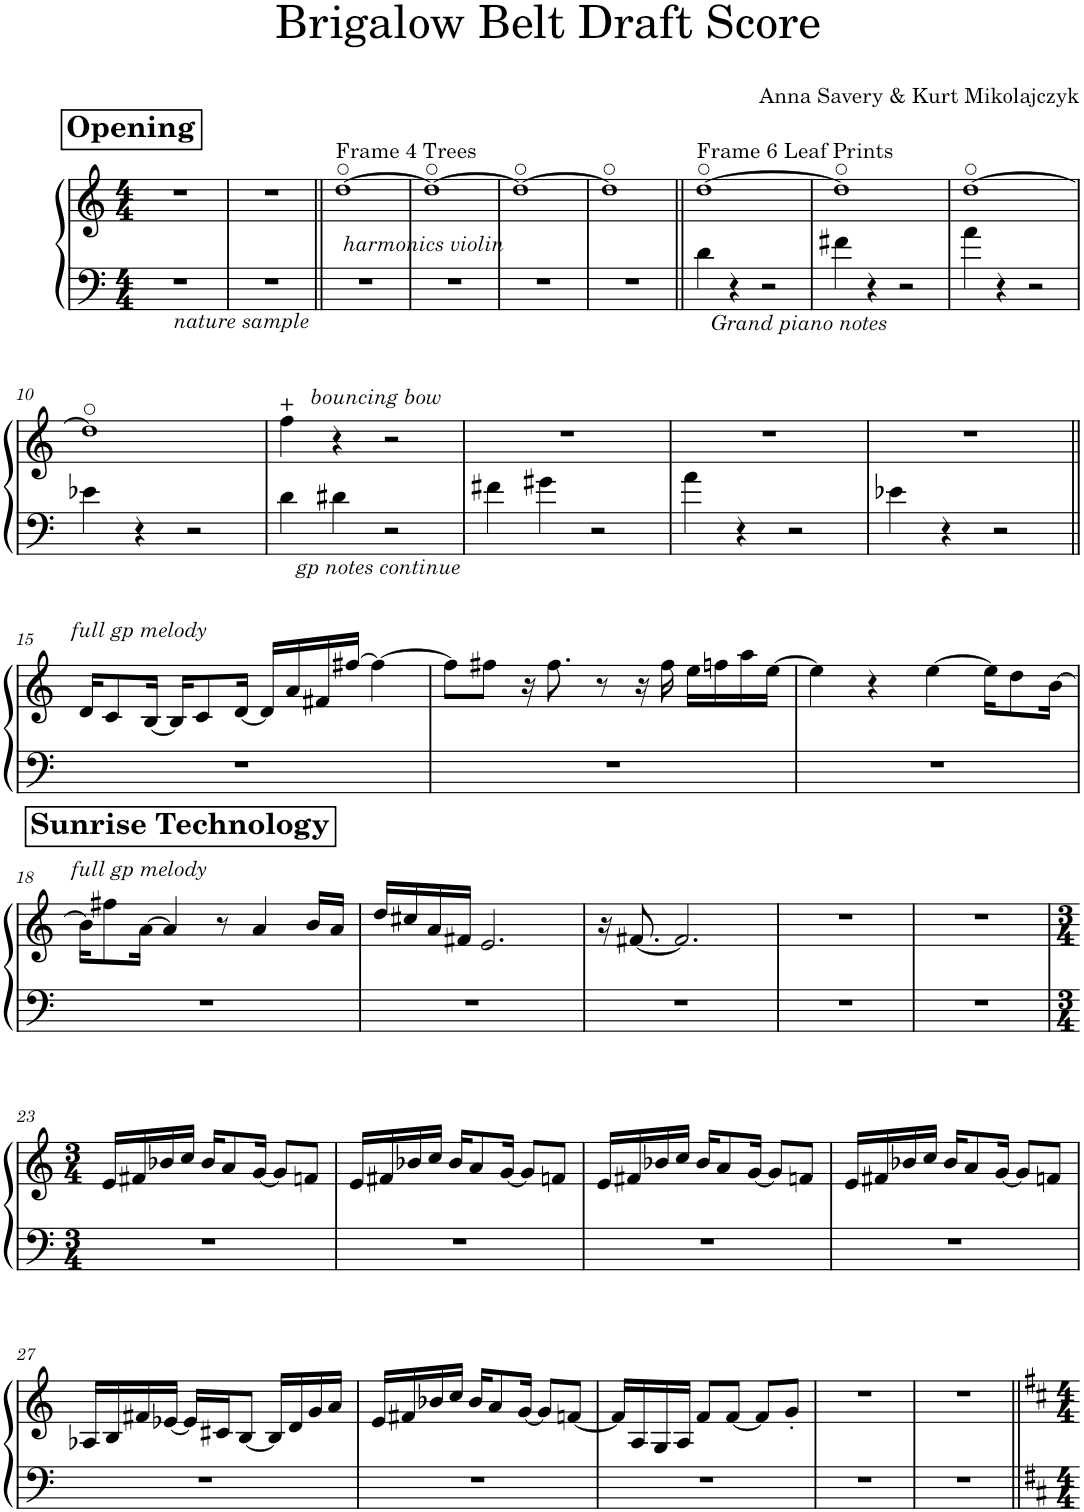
**kern	**kern
*part1	*part1
*staff2	*staff1
*I"Piano	*
*I'Pno.	*
*clefF4	*clefG2
*k[]	*k[]
*M4/4	*M4/4
!!LO:REH:place=s1:a:B:cj:fs=14:t=Opening
=1	=1
!LO:TX:b:i:t=nature sample	!
1r	1r
=2	=2
1r	1r
=3||	=3||
!	!LO:TX:a:t=Frame 4 Trees
!	!LO:TX:b:i:t=harmonics violin
1r	[1dd
=4	=4
1r	1dd_
=5	=5
1r	1dd_
=6	=6
1r	1dd]
=7||	=7||
!	!LO:TX:a:t=Frame 6 Leaf Prints
!LO:TX:b:i:t=Grand piano notes	!
4d\	[1dd
4r	.
2r	.
=8	=8
4f#X\	1dd]
4r	.
2r	.
=9	=9
4a\	[1dd
4r	.
2r	.
!!LO:LB:g=z
=10	=10
4e-X\	1dd]
4r	.
2r	.
=11	=11
!	!LO:TX:b:i:t=bouncing bow
!LO:TX:b:i:t=gp notes continue	!
4d\	4ff\
4d#X\	4r
2r	2r
=12	=12
4f#X\	1r
4g#X\	.
2r	.
=13	=13
4a\	1r
4r	.
2r	.
=14	=14
4e-X\	1r
4r	.
2r	.
!!LO:LB:g=z
=15||	=15||
!	!LO:TX:b:i:t=full gp melody
1r	16d/KL
.	8c/
.	[16B/Jk
.	16B/KL]
.	8c/
.	[16d/Jk
.	16d/LL]
.	16a/
.	16f#X/
.	[16ff#X/JJ
.	4ff#\_
=16	=16
1r	8ff#\L]
.	8ff#X\J
.	16r
.	8.ff#\
.	8r
.	16r
.	16ff#\
.	16ee\LL
.	16ffn\
.	16aa\
.	[16ee\JJ
=17	=17
1r	4ee\]
.	4r
.	[4ee\
.	16ee\KL]
.	8dd\
.	[16b\Jk
!!LO:LB:g=z
!!LO:REH:place=s1:a:B:cj:fs=14:t=Sunrise Technology:qo=0.25
=18	=18
!	!LO:TX:b:i:t=full gp melody
1r	16b\KL]
.	8ff#X\
.	[16a\Jk
.	4a/]
.	8r
.	4a/
.	16b/LL
.	16a/JJ
=19	=19
1r	16dd/LL
.	16cc#X/
.	16a/
.	16f#X/JJ
.	2.e/
=20	=20
1r	16r
.	[8.f#X/
.	2.f#/]
=21	=21
1r	1r
=22	=22
1r	1r
!!LO:LB:g=z
=23	=23
*M3/4	*M3/4
2.r	16e/LL
.	16f#X/
.	16b-X/
.	16cc/JJ
.	16b-/KL
.	8a/
.	[16g/Jk
.	8g/L]
.	8fn/J
=24	=24
2.r	16e/LL
.	16f#X/
.	16b-X/
.	16cc/JJ
.	16b-/KL
.	8a/
.	[16g/Jk
.	8g/L]
.	8fn/J
=25	=25
2.r	16e/LL
.	16f#X/
.	16b-X/
.	16cc/JJ
.	16b-/KL
.	8a/
.	[16g/Jk
.	8g/L]
.	8fn/J
=26	=26
2.r	16e/LL
.	16f#X/
.	16b-X/
.	16cc/JJ
.	16b-/KL
.	8a/
.	[16g/Jk
.	8g/L]
.	8fn/J
!!LO:LB:g=z
=27	=27
2.r	16A-X/LL
.	16B/
.	16f#X/
.	[16e-X/JJ
.	16e-/LL]
.	16c#X/J
.	[8B/J
.	16B/LL]
.	16d/
.	16g/
.	16a/JJ
=28	=28
2.r	16e/LL
.	16f#X/
.	16b-X/
.	16cc/JJ
.	16b-/KL
.	8a/
.	[16g/Jk
.	8g/L]
.	[8fn/J
=29	=29
2.r	16f/LL]
.	16A/
.	16G/
.	16A/JJ
.	8f/L
.	[8f/J
.	8f/L]
.	8g'/J
=30	=30
2.r	2.r
=31	=31
2.r	2.r
=||	=||
*-	*-
